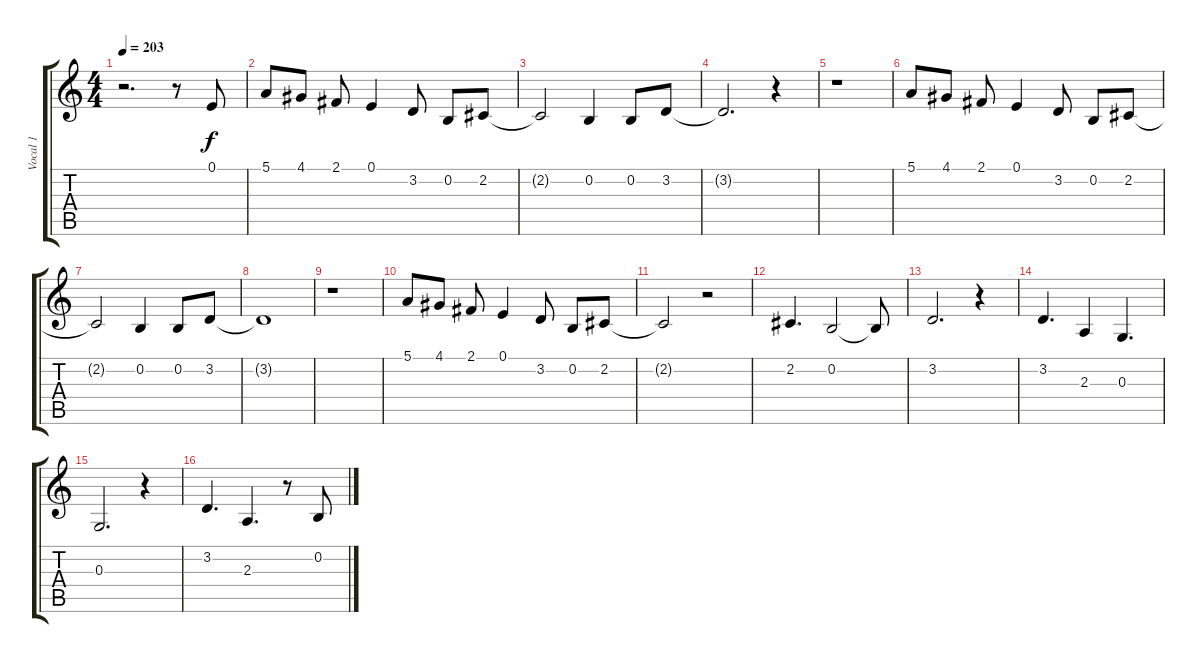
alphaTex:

\track ("Vocal 1" "Vocal 1") {instrument lead8bassandlead}
\staff {score tabs}
\tuning (E4 B3 G3 D3 A2 E2) {hide}
\ts (4 4)
\tempo 203
\clef g2
\ks c
r.2{d dy f} r.8 0.1.8 |
5.1.8 4.1.8 2.1.8 0.1.4 3.2.8 0.2.8 2.2.8 |
2.2{t}.2 0.2.4 0.2.8 3.2.8 |
3.2{t}.2{d} r.4 |
r.1 |
5.1.8 4.1.8 2.1.8 0.1.4 3.2.8 0.2.8 2.2.8 |
2.2{t}.2 0.2.4 0.2.8 3.2.8 |
3.2{t}.1 |
r.1 |
5.1.8 4.1.8 2.1.8 0.1.4 3.2.8 0.2.8 2.2.8 |
2.2{t}.2 r.2 |
2.2.4{d} 0.2.2 0.2{t}.8 |
3.2.2{d} r.4 |
3.2.4{d} 2.3.4 0.3.4{d} |
0.3.2{d} r.4 |
3.2.4{d} 2.3.4{d} r.8 0.2.8
